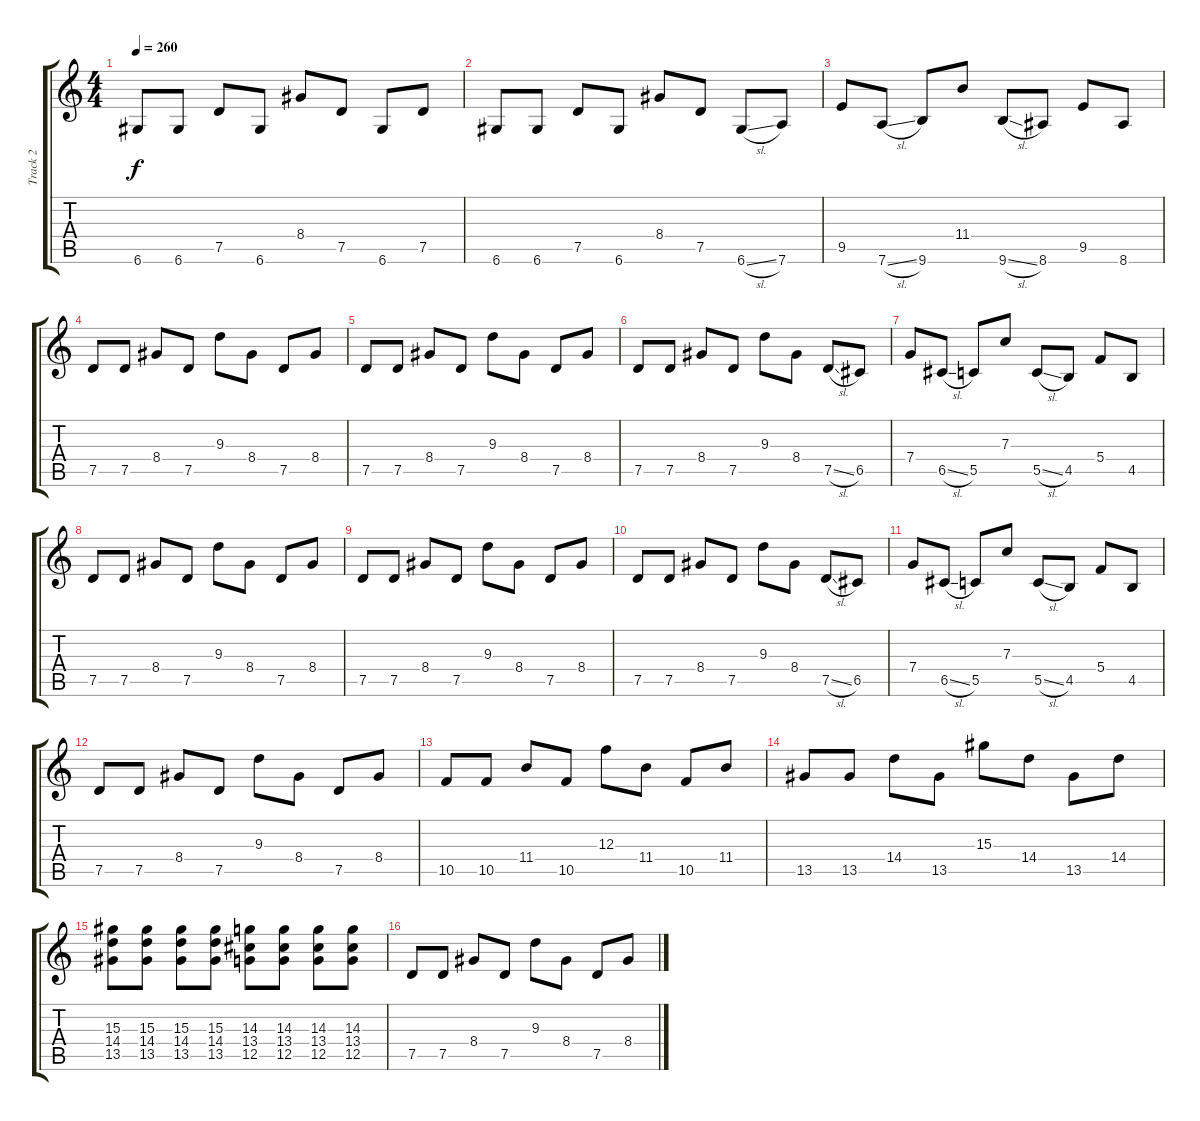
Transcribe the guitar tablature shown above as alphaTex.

\track ("Track 2" "Track 2") {instrument distortionguitar}
\staff {score tabs}
\tuning (D4 A3 F3 C3 G2 D2) {hide}
\ts (4 4)
\tempo 260
\clef g2
\ks c
6.6.8{dy f} 6.6.8 7.5.8 6.6.8 8.4.8 7.5.8 6.6.8 7.5.8 |
6.6.8 6.6.8 7.5.8 6.6.8 8.4.8 7.5.8 6.6{sl}.8 7.6.8 |
9.5.8 7.6{sl}.8 9.6.8 11.4.8 9.6{sl}.8 8.6.8 9.5.8 8.6.8 |
7.5.8 7.5.8 8.4.8 7.5.8 9.3.8 8.4.8 7.5.8 8.4.8 |
7.5.8 7.5.8 8.4.8 7.5.8 9.3.8 8.4.8 7.5.8 8.4.8 |
7.5.8 7.5.8 8.4.8 7.5.8 9.3.8 8.4.8 7.5{sl}.8 6.5.8 |
7.4.8 6.5{sl}.8 5.5.8 7.3.8 5.5{sl}.8 4.5.8 5.4.8 4.5.8 |
7.5.8 7.5.8 8.4.8 7.5.8 9.3.8 8.4.8 7.5.8 8.4.8 |
7.5.8 7.5.8 8.4.8 7.5.8 9.3.8 8.4.8 7.5.8 8.4.8 |
7.5.8 7.5.8 8.4.8 7.5.8 9.3.8 8.4.8 7.5{sl}.8 6.5.8 |
7.4.8 6.5{sl}.8 5.5.8 7.3.8 5.5{sl}.8 4.5.8 5.4.8 4.5.8 |
7.5.8 7.5.8 8.4.8 7.5.8 9.3.8 8.4.8 7.5.8 8.4.8 |
10.5.8 10.5.8 11.4.8 10.5.8 12.3.8 11.4.8 10.5.8 11.4.8 |
13.5.8 13.5.8 14.4.8 13.5.8 15.3.8 14.4.8 13.5.8 14.4.8 |
(15.3 14.4 13.5).8 (15.3 14.4 13.5).8 (15.3 14.4 13.5).8 (15.3 14.4 13.5).8 (14.3 13.4 12.5).8 (14.3 13.4 12.5).8 (14.3 13.4 12.5).8 (14.3 13.4 12.5).8 |
7.5.8 7.5.8 8.4.8 7.5.8 9.3.8 8.4.8 7.5.8 8.4.8
